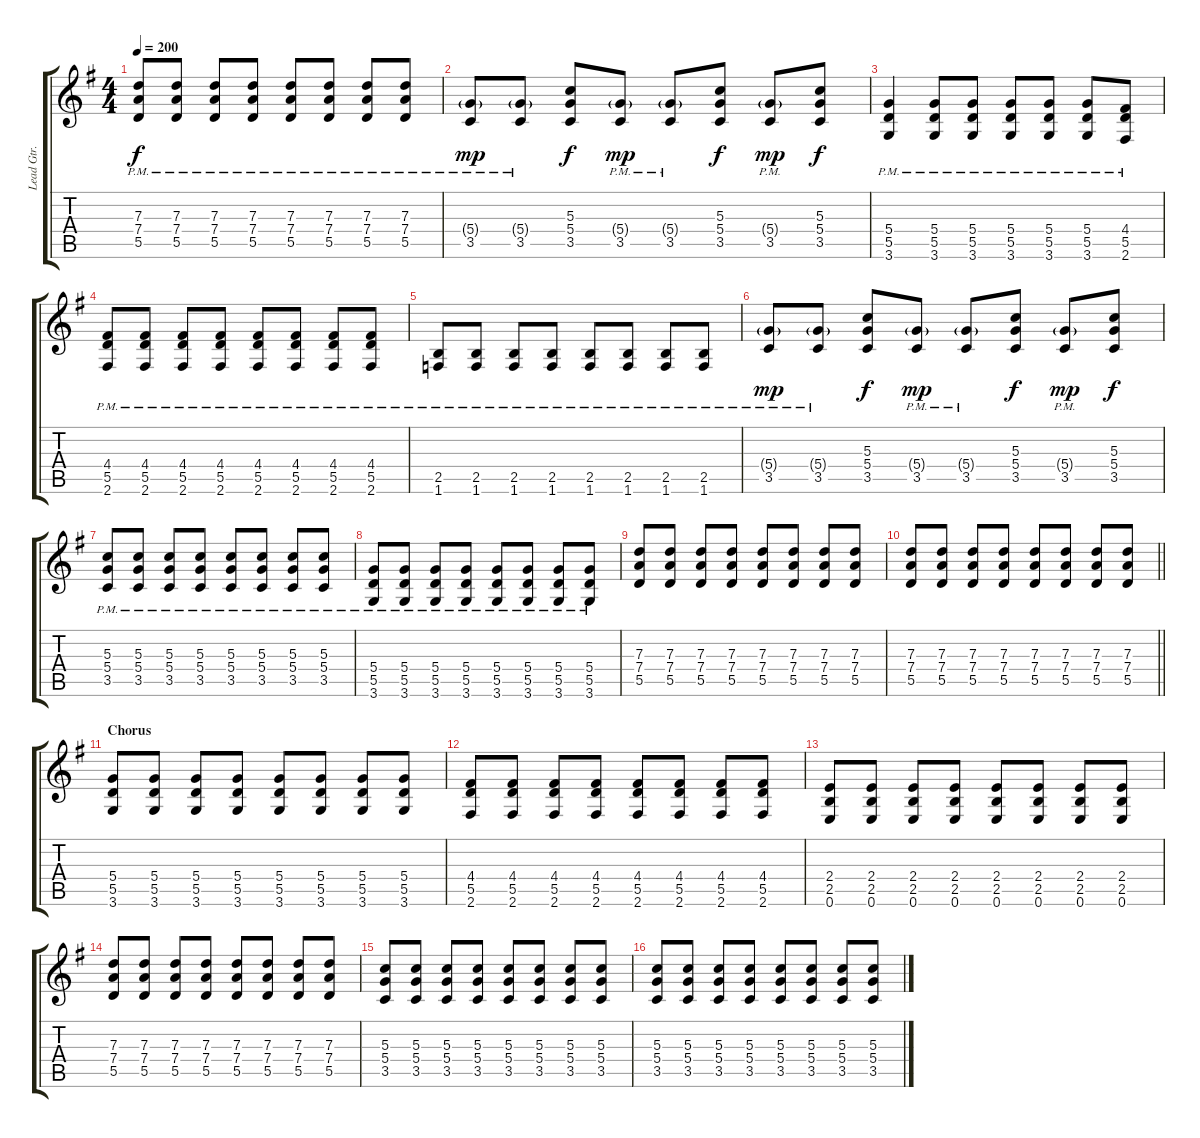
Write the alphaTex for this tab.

\track ("Lead Gtr. - Ray Toro" "Lead Gtr. ") {instrument overdrivenguitar}
\staff {score tabs}
\tuning (E4 B3 G3 D3 A2 E2) {hide}
\ts (4 4)
\tempo 200
\clef g2
\ks eminor
(7.3{pm} 7.4{pm} 5.5{pm}).8{dy f} (7.3{pm} 7.4{pm} 5.5{pm}).8 (7.3{pm} 7.4{pm} 5.5{pm}).8 (7.3{pm} 7.4{pm} 5.5{pm}).8 (7.3{pm} 7.4{pm} 5.5{pm}).8 (7.3{pm} 7.4{pm} 5.5{pm}).8 (7.3{pm} 7.4{pm} 5.5{pm}).8 (7.3{pm} 7.4{pm} 5.5{pm}).8 |
(5.4{g pm} 3.5{pm}).8{dy mp} (5.4{g pm} 3.5{pm}).8 (5.3 5.4 3.5).8{dy f} (5.4{g pm} 3.5{pm}).8{dy mp} (5.4{g pm} 3.5{pm}).8 (5.3 5.4 3.5).8{dy f} (5.4{g pm} 3.5{pm}).8{dy mp} (5.3 5.4 3.5).8{dy f} |
(5.4{pm} 5.5{pm} 3.6{pm}).4 (5.4{pm} 5.5{pm} 3.6{pm}).8 (5.4{pm} 5.5{pm} 3.6{pm}).8 (5.4{pm} 5.5{pm} 3.6{pm}).8 (5.4{pm} 5.5{pm} 3.6{pm}).8 (5.4{pm} 5.5{pm} 3.6{pm}).8 (4.4{pm} 5.5{pm} 2.6{pm}).8 |
(4.4{pm} 5.5{pm} 2.6{pm}).8 (4.4{pm} 5.5{pm} 2.6{pm}).8 (4.4{pm} 5.5{pm} 2.6{pm}).8 (4.4{pm} 5.5{pm} 2.6{pm}).8 (4.4{pm} 5.5{pm} 2.6{pm}).8 (4.4{pm} 5.5{pm} 2.6{pm}).8 (4.4{pm} 5.5{pm} 2.6{pm}).8 (4.4{pm} 5.5{pm} 2.6{pm}).8 |
(2.5{pm} 1.6{pm}).8 (2.5{pm} 1.6{pm}).8 (2.5{pm} 1.6{pm}).8 (2.5{pm} 1.6{pm}).8 (2.5{pm} 1.6{pm}).8 (2.5{pm} 1.6{pm}).8 (2.5{pm} 1.6{pm}).8 (2.5{pm} 1.6{pm}).8 |
(5.4{g pm} 3.5{pm}).8{dy mp} (5.4{g pm} 3.5{pm}).8 (5.3 5.4 3.5).8{dy f} (5.4{g pm} 3.5{pm}).8{dy mp} (5.4{g pm} 3.5{pm}).8 (5.3 5.4 3.5).8{dy f} (5.4{g pm} 3.5{pm}).8{dy mp} (5.3 5.4 3.5).8{dy f} |
(5.3{pm} 5.4{pm} 3.5{pm}).8 (5.3{pm} 5.4{pm} 3.5{pm}).8 (5.3{pm} 5.4{pm} 3.5{pm}).8 (5.3{pm} 5.4{pm} 3.5{pm}).8 (5.3{pm} 5.4{pm} 3.5{pm}).8 (5.3{pm} 5.4{pm} 3.5{pm}).8 (5.3{pm} 5.4{pm} 3.5{pm}).8 (5.3{pm} 5.4{pm} 3.5{pm}).8 |
(5.4{pm} 5.5{pm} 3.6{pm}).8 (5.4{pm} 5.5{pm} 3.6{pm}).8 (5.4{pm} 5.5{pm} 3.6{pm}).8 (5.4{pm} 5.5{pm} 3.6{pm}).8 (5.4{pm} 5.5{pm} 3.6{pm}).8 (5.4{pm} 5.5{pm} 3.6{pm}).8 (5.4{pm} 5.5{pm} 3.6{pm}).8 (5.4{pm} 5.5{pm} 3.6{pm}).8 |
(7.3 7.4 5.5).8 (7.3 7.4 5.5).8 (7.3 7.4 5.5).8 (7.3 7.4 5.5).8 (7.3 7.4 5.5).8 (7.3 7.4 5.5).8 (7.3 7.4 5.5).8 (7.3 7.4 5.5).8 |
\barLineRight lightlight
(7.3 7.4 5.5).8 (7.3 7.4 5.5).8 (7.3 7.4 5.5).8 (7.3 7.4 5.5).8 (7.3 7.4 5.5).8 (7.3 7.4 5.5).8 (7.3 7.4 5.5).8 (7.3 7.4 5.5).8 |
\section ("" "Chorus")
(5.4 5.5 3.6).8 (5.4 5.5 3.6).8 (5.4 5.5 3.6).8 (5.4 5.5 3.6).8 (5.4 5.5 3.6).8 (5.4 5.5 3.6).8 (5.4 5.5 3.6).8 (5.4 5.5 3.6).8 |
(4.4 5.5 2.6).8 (4.4 5.5 2.6).8 (4.4 5.5 2.6).8 (4.4 5.5 2.6).8 (4.4 5.5 2.6).8 (4.4 5.5 2.6).8 (4.4 5.5 2.6).8 (4.4 5.5 2.6).8 |
(2.4 2.5 0.6).8 (2.4 2.5 0.6).8 (2.4 2.5 0.6).8 (2.4 2.5 0.6).8 (2.4 2.5 0.6).8 (2.4 2.5 0.6).8 (2.4 2.5 0.6).8 (2.4 2.5 0.6).8 |
(7.3 7.4 5.5).8 (7.3 7.4 5.5).8 (7.3 7.4 5.5).8 (7.3 7.4 5.5).8 (7.3 7.4 5.5).8 (7.3 7.4 5.5).8 (7.3 7.4 5.5).8 (7.3 7.4 5.5).8 |
(5.3 5.4 3.5).8 (5.3 5.4 3.5).8 (5.3 5.4 3.5).8 (5.3 5.4 3.5).8 (5.3 5.4 3.5).8 (5.3 5.4 3.5).8 (5.3 5.4 3.5).8 (5.3 5.4 3.5).8 |
(5.3 5.4 3.5).8 (5.3 5.4 3.5).8 (5.3 5.4 3.5).8 (5.3 5.4 3.5).8 (5.3 5.4 3.5).8 (5.3 5.4 3.5).8 (5.3 5.4 3.5).8 (5.3 5.4 3.5).8
